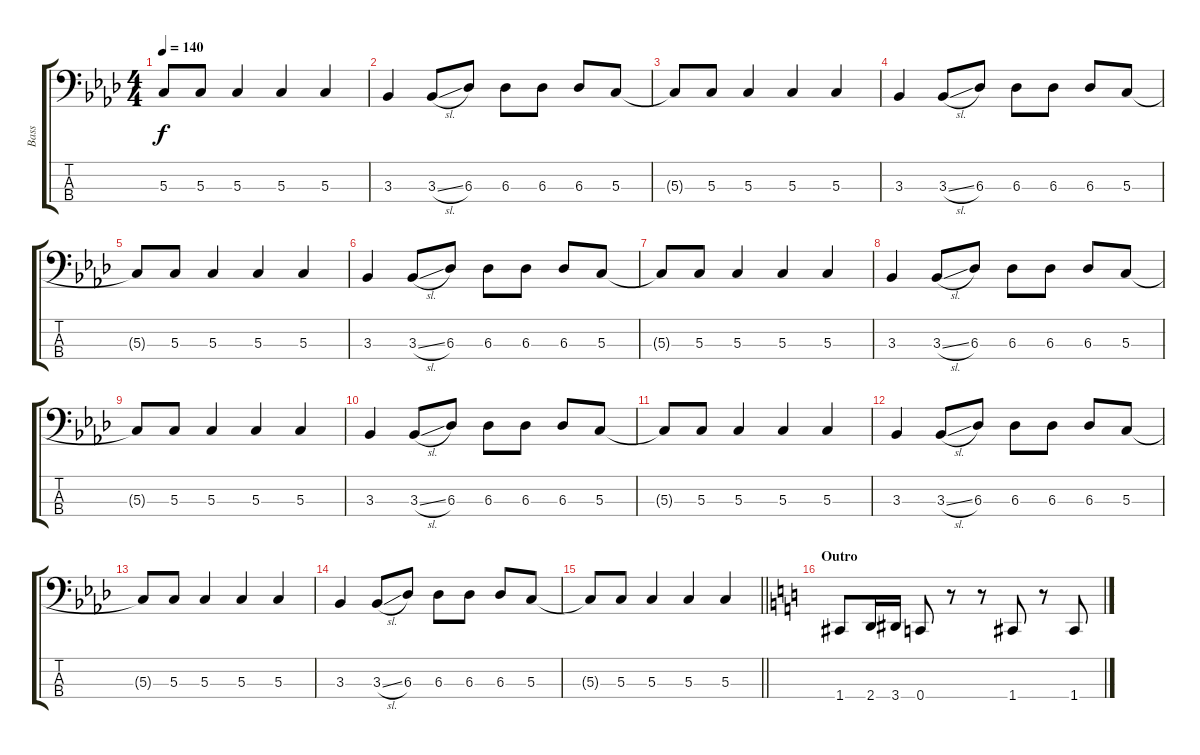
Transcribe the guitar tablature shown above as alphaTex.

\track ("Bass" "Bass") {instrument electricbasspick}
\staff {score tabs}
\tuning (F2 C2 G1 C1) {hide}
\ts (4 4)
\tempo 140
\clef f4
\ks ab
5.3{t}.8{dy f} 5.3.8 5.3.4 5.3.4 5.3.4 |
3.3.4 3.3{sl}.8 6.3.8 6.3.8 6.3.8 6.3.8 5.3.8 |
5.3{t}.8 5.3.8 5.3.4 5.3.4 5.3.4 |
3.3.4 3.3{sl}.8 6.3.8 6.3.8 6.3.8 6.3.8 5.3.8 |
5.3{t}.8 5.3.8 5.3.4 5.3.4 5.3.4 |
3.3.4 3.3{sl}.8 6.3.8 6.3.8 6.3.8 6.3.8 5.3.8 |
5.3{t}.8 5.3.8 5.3.4 5.3.4 5.3.4 |
3.3.4 3.3{sl}.8 6.3.8 6.3.8 6.3.8 6.3.8 5.3.8 |
5.3{t}.8 5.3.8 5.3.4 5.3.4 5.3.4 |
3.3.4 3.3{sl}.8 6.3.8 6.3.8 6.3.8 6.3.8 5.3.8 |
5.3{t}.8 5.3.8 5.3.4 5.3.4 5.3.4 |
3.3.4 3.3{sl}.8 6.3.8 6.3.8 6.3.8 6.3.8 5.3.8 |
5.3{t}.8 5.3.8 5.3.4 5.3.4 5.3.4 |
3.3.4 3.3{sl}.8 6.3.8 6.3.8 6.3.8 6.3.8 5.3.8 |
\barLineRight lightlight
5.3{t}.8 5.3.8 5.3.4 5.3.4 5.3.4 |
\section ("" "Outro")
\ks c
1.4.8 2.4.16 3.4.16 0.4.8 r.8 r.8 1.4.8 r.8 1.4.8
